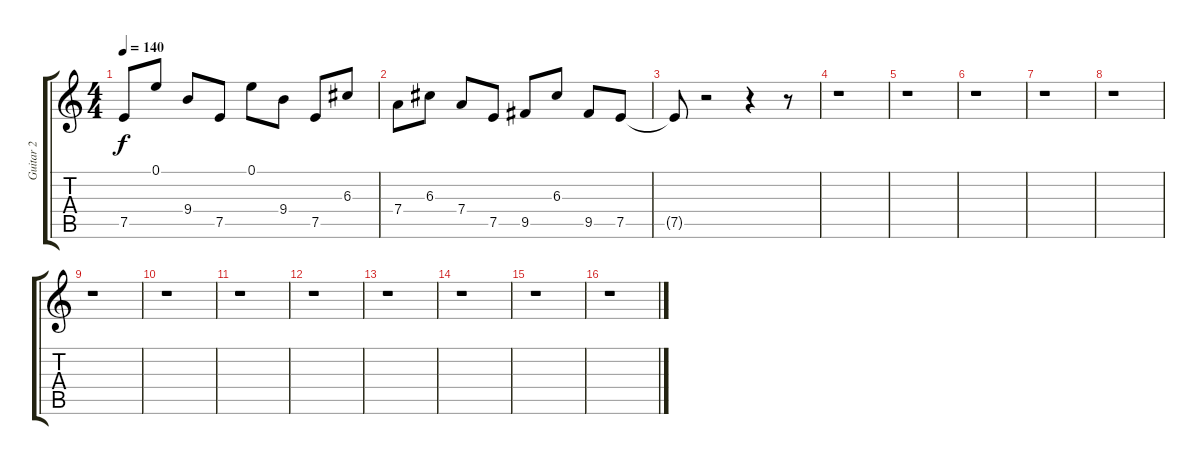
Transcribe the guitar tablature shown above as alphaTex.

\track ("Guitar 2            " "Guitar 2  ") {instrument electricguitarclean}
\staff {score tabs}
\tuning (E4 B3 G3 D3 A2 E2) {hide}
\ts (4 4)
\tempo 140
\clef g2
\ks c
7.5.8{dy f} 0.1.8 9.4.8 7.5.8 0.1.8 9.4.8 7.5.8 6.3.8 |
7.4.8 6.3.8 7.4.8 7.5.8 9.5.8 6.3.8 9.5.8 7.5.8 |
7.5{t}.8 r.2 r.4 r.8 |
r.1 |
r.1 |
r.1 |
r.1 |
r.1 |
r.1 |
r.1 |
r.1 |
r.1 |
r.1 |
r.1 |
r.1 |
r.1
